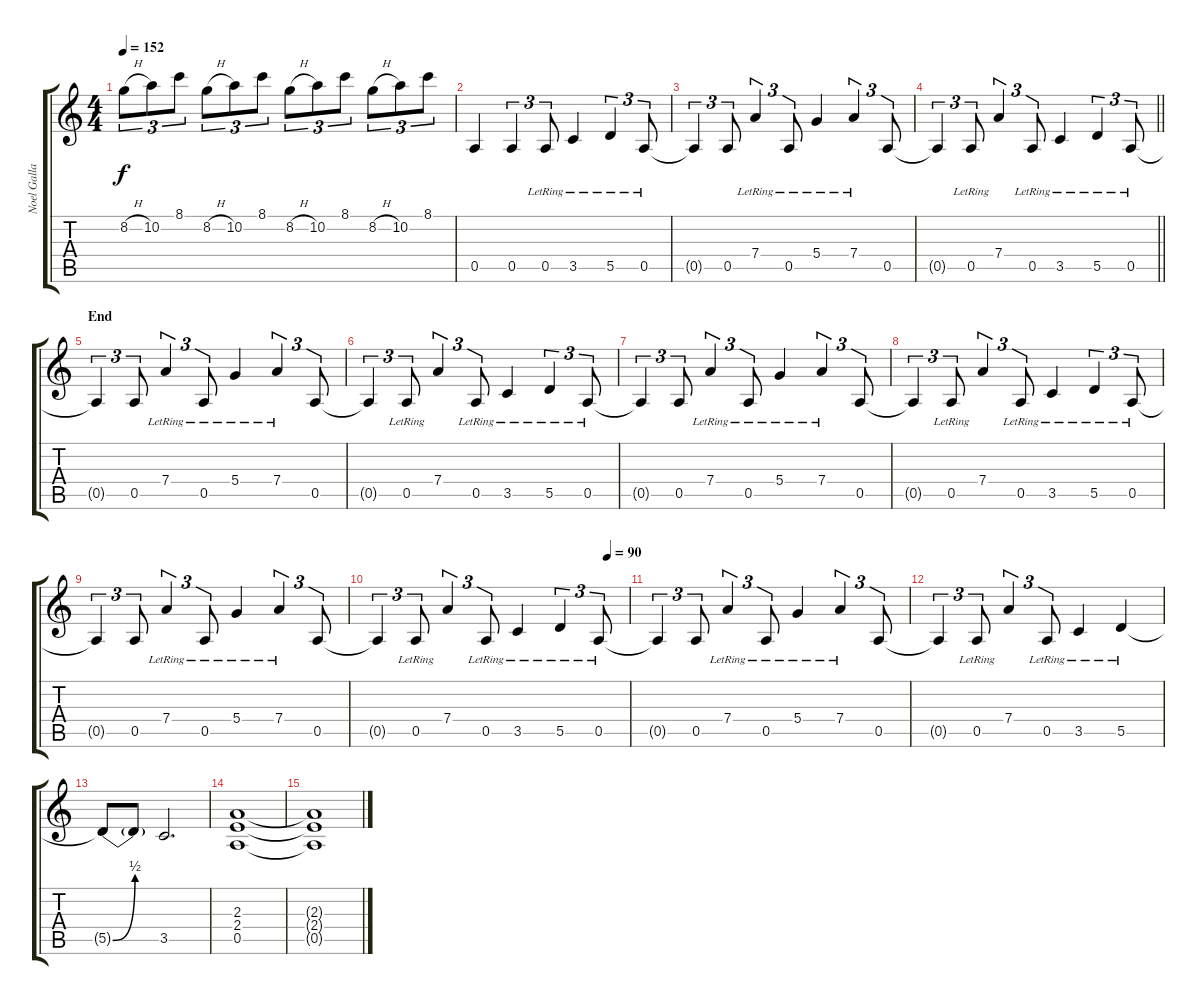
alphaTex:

\track ("Noel Gallagher" "Noel Galla") {instrument overdrivenguitar}
\staff {score tabs}
\tuning (E4 B3 G3 D3 A2 E2) {hide}
\ts (4 4)
\tempo 152
\clef g2
\ks c
8.2{h}.8{tu (3 2) dy f} 10.2.8{tu (3 2)} 8.1.8{tu (3 2)} 8.2{h}.8{tu (3 2)} 10.2.8{tu (3 2)} 8.1.8{tu (3 2)} 8.2{h}.8{tu (3 2)} 10.2.8{tu (3 2)} 8.1.8{tu (3 2)} 8.2{h}.8{tu (3 2)} 10.2.8{tu (3 2)} 8.1.8{tu (3 2)} |
0.5.4 0.5.4{tu (3 2)} 0.5{lr}.8{tu (3 2)} 3.5{lr}.4 5.5{lr}.4{tu (3 2)} 0.5{lr}.8{tu (3 2)} |
0.5{t}.4{tu (3 2)} 0.5.8{tu (3 2)} 7.4{lr}.4{tu (3 2)} 0.5{lr}.8{tu (3 2)} 5.4{lr}.4 7.4{lr}.4{tu (3 2)} 0.5.8{tu (3 2)} |
\barLineRight lightlight
0.5{t}.4{tu (3 2)} 0.5{lr}.8{tu (3 2)} 7.4.4{tu (3 2)} 0.5{lr}.8{tu (3 2)} 3.5{lr}.4 5.5{lr}.4{tu (3 2)} 0.5{lr}.8{tu (3 2)} |
\section ("" "End")
0.5{t}.4{tu (3 2)} 0.5.8{tu (3 2)} 7.4{lr}.4{tu (3 2)} 0.5{lr}.8{tu (3 2)} 5.4{lr}.4 7.4{lr}.4{tu (3 2)} 0.5.8{tu (3 2)} |
0.5{t}.4{tu (3 2)} 0.5{lr}.8{tu (3 2)} 7.4.4{tu (3 2)} 0.5{lr}.8{tu (3 2)} 3.5{lr}.4 5.5{lr}.4{tu (3 2)} 0.5{lr}.8{tu (3 2)} |
0.5{t}.4{tu (3 2)} 0.5.8{tu (3 2)} 7.4{lr}.4{tu (3 2)} 0.5{lr}.8{tu (3 2)} 5.4{lr}.4 7.4{lr}.4{tu (3 2)} 0.5.8{tu (3 2)} |
0.5{t}.4{tu (3 2)} 0.5{lr}.8{tu (3 2)} 7.4.4{tu (3 2)} 0.5{lr}.8{tu (3 2)} 3.5{lr}.4 5.5{lr}.4{tu (3 2)} 0.5{lr}.8{tu (3 2)} |
0.5{t}.4{tu (3 2)} 0.5.8{tu (3 2)} 7.4{lr}.4{tu (3 2)} 0.5{lr}.8{tu (3 2)} 5.4{lr}.4 7.4{lr}.4{tu (3 2)} 0.5.8{tu (3 2)} |
\tempo (90 0.9166666666666666)
0.5{t}.4{tu (3 2)} 0.5{lr}.8{tu (3 2)} 7.4.4{tu (3 2)} 0.5{lr}.8{tu (3 2)} 3.5{lr}.4 5.5{lr}.4{tu (3 2)} 0.5{lr}.8{tu (3 2)} |
0.5{t}.4{tu (3 2)} 0.5.8{tu (3 2)} 7.4{lr}.4{tu (3 2)} 0.5{lr}.8{tu (3 2)} 5.4{lr}.4 7.4{lr}.4{tu (3 2)} 0.5.8{tu (3 2)} |
0.5{t}.4{tu (3 2)} 0.5{lr}.8{tu (3 2)} 7.4.4{tu (3 2)} 0.5{lr}.8{tu (3 2)} 3.5{lr}.4 5.5{lr}.4 |
5.5{be (bend 0 0 60 2) t}.8 5.5{be (hold 0 0 60 0) t}.8 3.5.2{d} |
(2.3 2.4 0.5).1{volume 0} |
(2.3{t} 2.4{t} 0.5{t}).1
